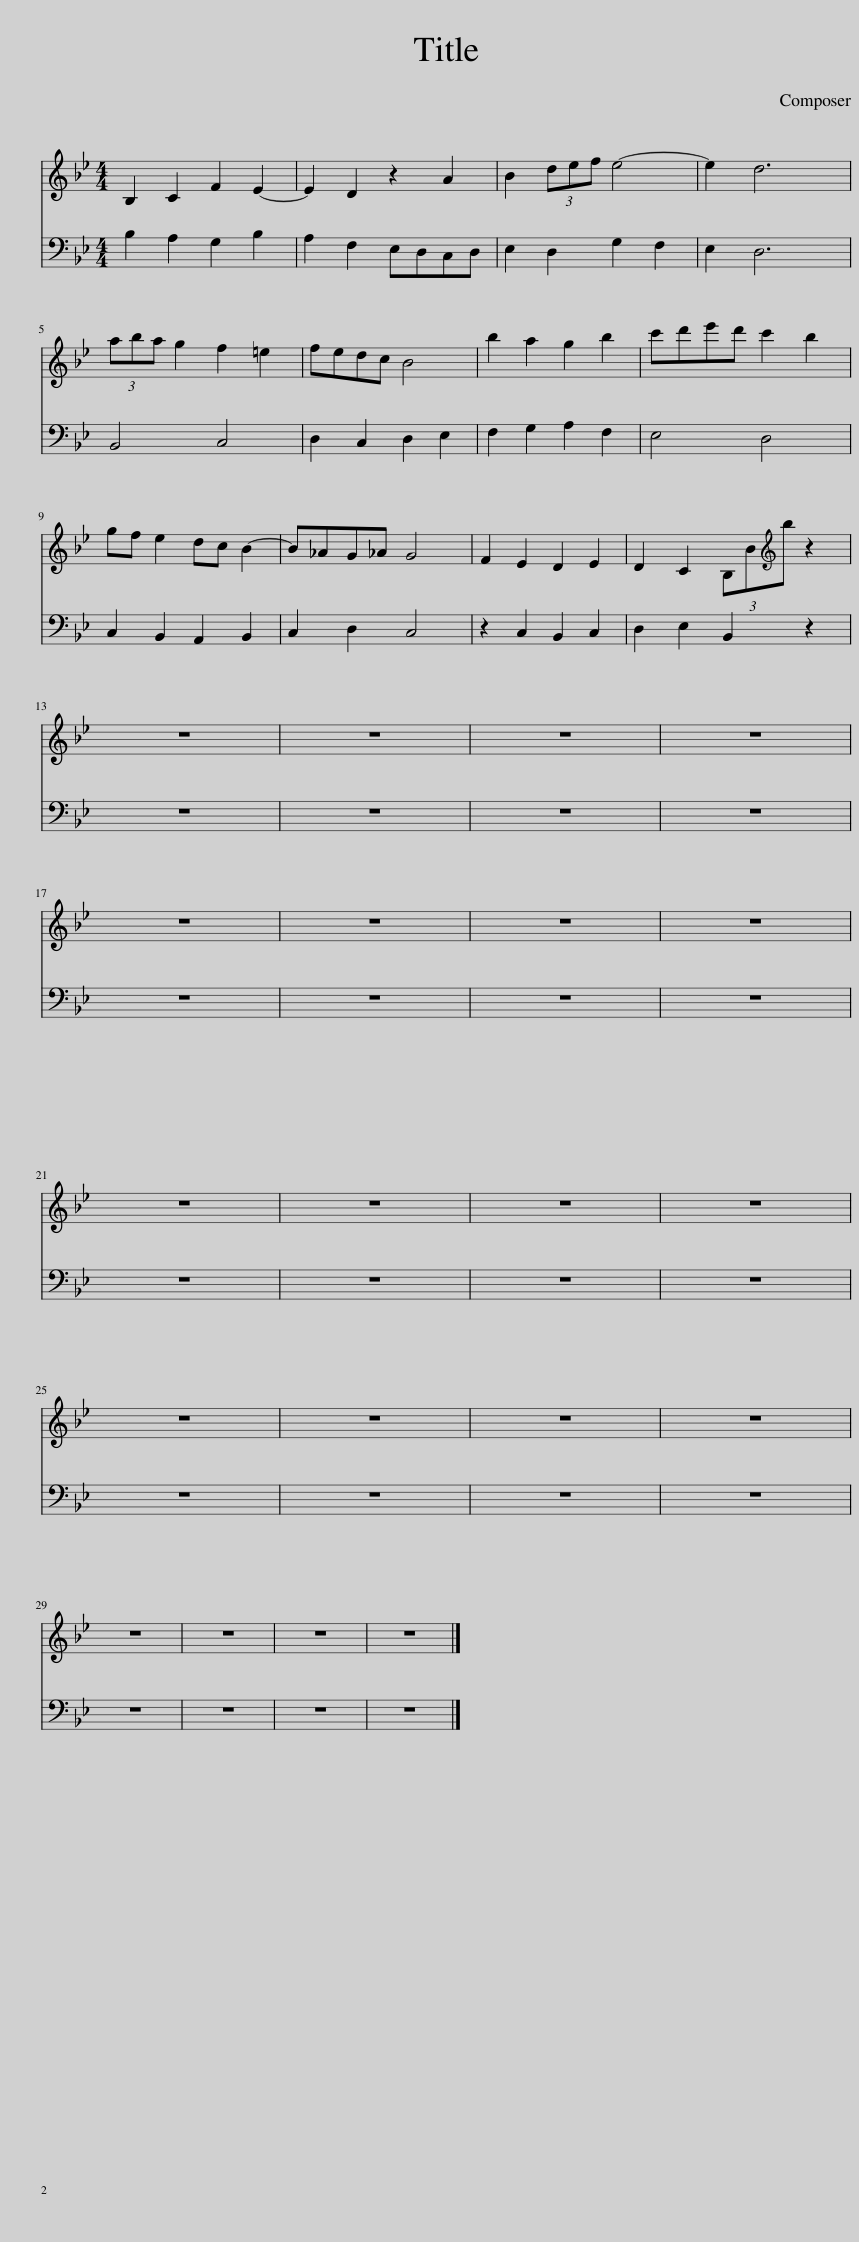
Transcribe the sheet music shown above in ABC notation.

X:1
%%score { 1 | 2 }
L:1/8
M:4/4
I:linebreak $
K:Bb
V:1 treble
V:2 bass
V:1
 B,2 C2 F2 E2- | E2 D2 z2 A2 | B2 (3def e4- | e2 d6 |$ (3aba g2 f2 =e2 | %5
 fedc B4 | b2 a2 g2 b2 | c'd'e'd' c'2 b2 |$ gf e2 dc B2- | B_AG_A G4 | %10
 F2 E2 D2 E2 | D2 C2 (3B,B[K:treble]b z2 |$ z8 | z8 | z8 | %15
 z8 |$ z8 | z8 | z8 | z8 |$ %20
 z8 | z8 | z8 | z8 |$ z8 | %25
 z8 | z8 | z8 |$ z8 | z8 | %30
 z8 | z8 |] %32
V:2
 B,2 A,2 G,2 B,2 | A,2 F,2 E,D,C,D, | E,2 D,2 G,2 F,2 | E,2 D,6 |$ B,,4 C,4 | %5
 D,2 C,2 D,2 E,2 | F,2 G,2 A,2 F,2 | E,4 D,4 |$ C,2 B,,2 A,,2 B,,2 | C,2 D,2 C,4 | %10
 z2 C,2 B,,2 C,2 | D,2 E,2 B,,2 z2 |$ z8 | z8 | z8 | %15
 z8 |$ z8 | z8 | z8 | z8 |$ %20
 z8 | z8 | z8 | z8 |$ z8 | %25
 z8 | z8 | z8 |$ z8 | z8 | %30
 z8 | z8 |] %32
